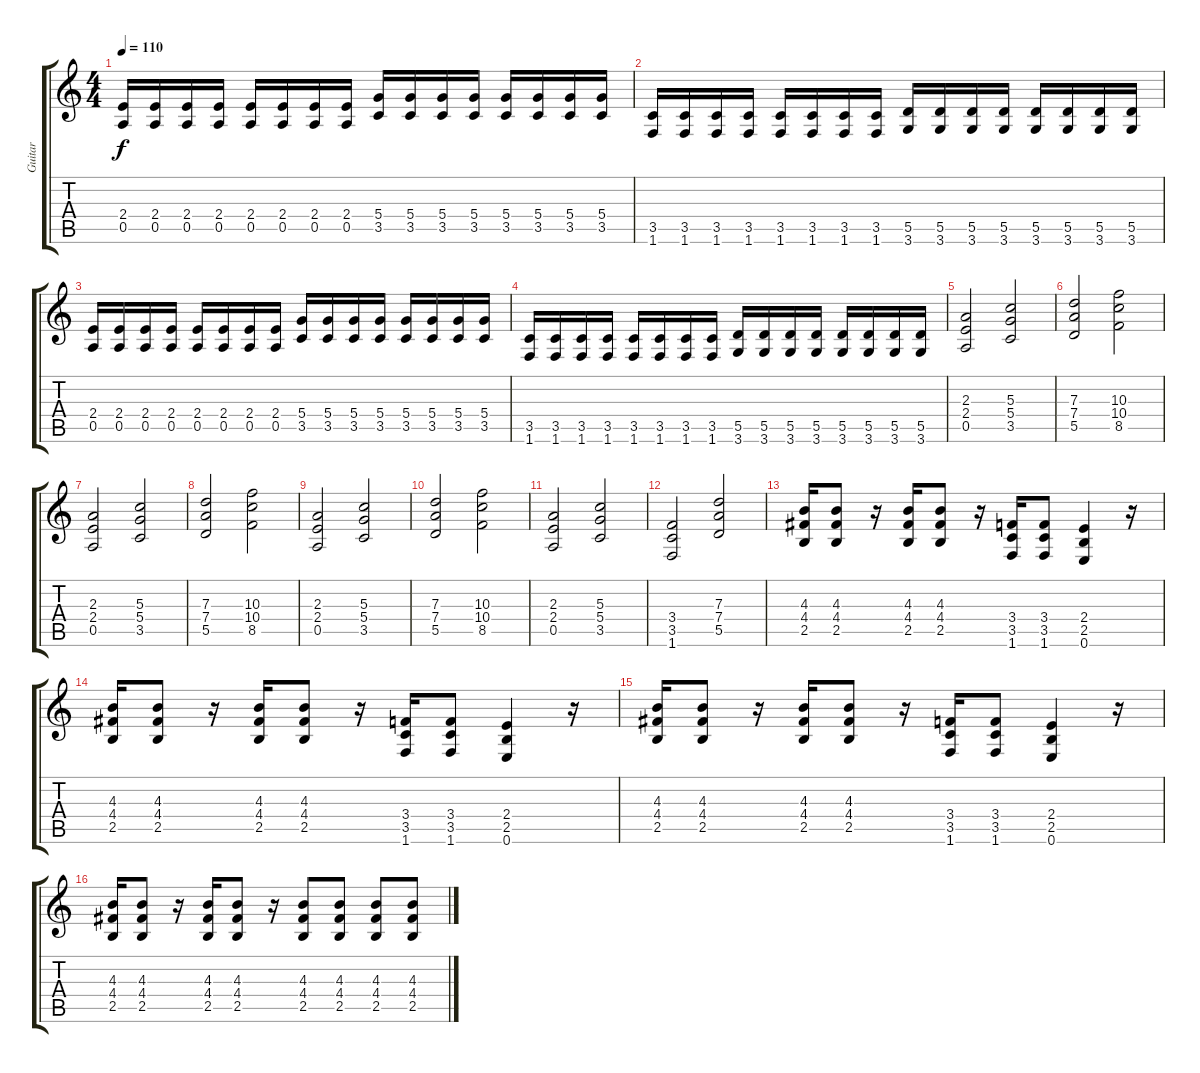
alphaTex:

\track ("Guitar" "Guitar") {instrument distortionguitar}
\staff {score tabs}
\tuning (E4 B3 G3 D3 A2 E2) {hide}
\ts (4 4)
\tempo 110
\clef g2
\ks c
(2.4 0.5).16{dy f} (2.4 0.5).16 (2.4 0.5).16 (2.4 0.5).16 (2.4 0.5).16 (2.4 0.5).16 (2.4 0.5).16 (2.4 0.5).16 (5.4 3.5).16 (5.4 3.5).16 (5.4 3.5).16 (5.4 3.5).16 (5.4 3.5).16 (5.4 3.5).16 (5.4 3.5).16 (5.4 3.5).16 |
(3.5 1.6).16 (3.5 1.6).16 (3.5 1.6).16 (3.5 1.6).16 (3.5 1.6).16 (3.5 1.6).16 (3.5 1.6).16 (3.5 1.6).16 (5.5 3.6).16 (5.5 3.6).16 (5.5 3.6).16 (5.5 3.6).16 (5.5 3.6).16 (5.5 3.6).16 (5.5 3.6).16 (5.5 3.6).16 |
(2.4 0.5).16 (2.4 0.5).16 (2.4 0.5).16 (2.4 0.5).16 (2.4 0.5).16 (2.4 0.5).16 (2.4 0.5).16 (2.4 0.5).16 (5.4 3.5).16 (5.4 3.5).16 (5.4 3.5).16 (5.4 3.5).16 (5.4 3.5).16 (5.4 3.5).16 (5.4 3.5).16 (5.4 3.5).16 |
(3.5 1.6).16 (3.5 1.6).16 (3.5 1.6).16 (3.5 1.6).16 (3.5 1.6).16 (3.5 1.6).16 (3.5 1.6).16 (3.5 1.6).16 (5.5 3.6).16 (5.5 3.6).16 (5.5 3.6).16 (5.5 3.6).16 (5.5 3.6).16 (5.5 3.6).16 (5.5 3.6).16 (5.5 3.6).16 |
(2.3 2.4 0.5).2 (5.3 5.4 3.5).2 |
(7.3 7.4 5.5).2 (10.3 10.4 8.5).2 |
(2.3 2.4 0.5).2 (5.3 5.4 3.5).2 |
(7.3 7.4 5.5).2 (10.3 10.4 8.5).2 |
(2.3 2.4 0.5).2 (5.3 5.4 3.5).2 |
(7.3 7.4 5.5).2 (10.3 10.4 8.5).2 |
(2.3 2.4 0.5).2 (5.3 5.4 3.5).2 |
(3.4 3.5 1.6).2 (7.3 7.4 5.5).2 |
(4.3 4.4 2.5).16 (4.3 4.4 2.5).8 r.16 (4.3 4.4 2.5).16 (4.3 4.4 2.5).8 r.16 (3.4 3.5 1.6).16 (3.4 3.5 1.6).8 (2.4 2.5 0.6).4 r.16 |
(4.3 4.4 2.5).16 (4.3 4.4 2.5).8 r.16 (4.3 4.4 2.5).16 (4.3 4.4 2.5).8 r.16 (3.4 3.5 1.6).16 (3.4 3.5 1.6).8 (2.4 2.5 0.6).4 r.16 |
(4.3 4.4 2.5).16 (4.3 4.4 2.5).8 r.16 (4.3 4.4 2.5).16 (4.3 4.4 2.5).8 r.16 (3.4 3.5 1.6).16 (3.4 3.5 1.6).8 (2.4 2.5 0.6).4 r.16 |
(4.3 4.4 2.5).16 (4.3 4.4 2.5).8 r.16 (4.3 4.4 2.5).16 (4.3 4.4 2.5).8 r.16 (4.3 4.4 2.5).8 (4.3 4.4 2.5).8 (4.3 4.4 2.5).8 (4.3 4.4 2.5).8
